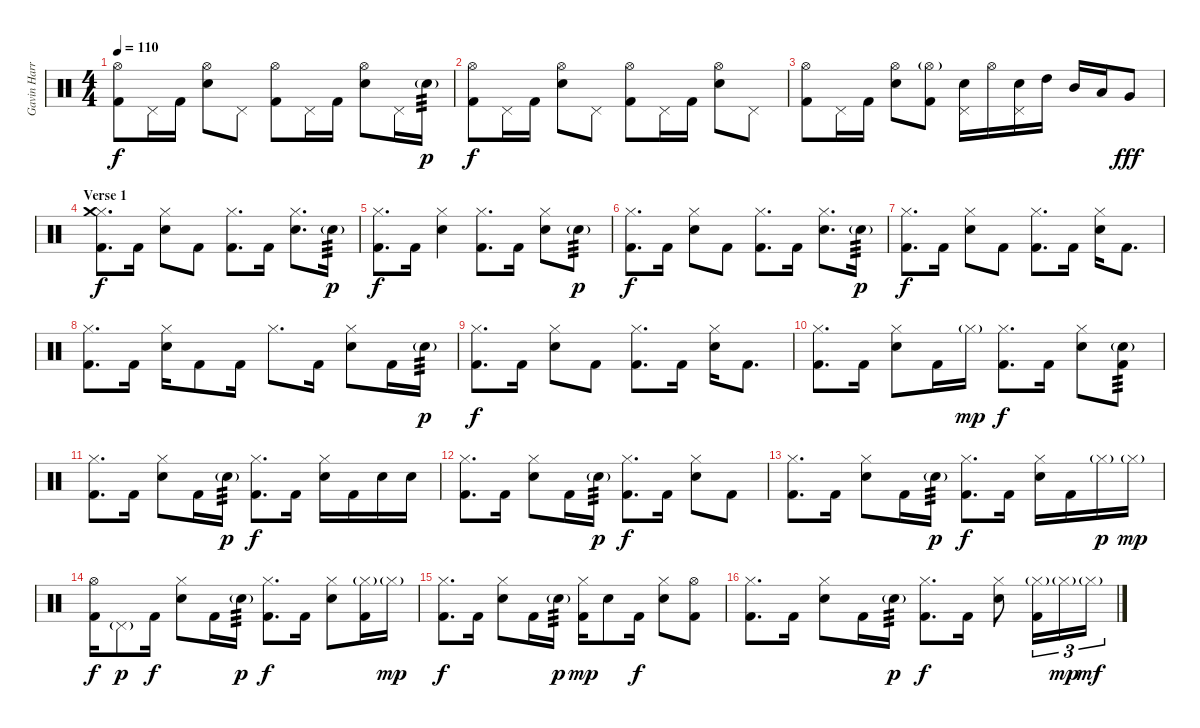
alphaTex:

\track ("Gavin Harrison - Drums" "Gavin Harr") {instrument percussion}
\staff {score}
\articulation defaults
\ts (4 4)
\tempo 110
\clef neutral
\ks c
("Hi-Hat (open)" "Kick (hit) 2").8{dy f} "Pedal Hi-Hat (hit)".16 "Kick (hit) 2".16 ("Hi-Hat (open)" "Electric Snare (hit)").8 "Pedal Hi-Hat (hit)".8 ("Hi-Hat (open)" "Kick (hit) 2").8 "Pedal Hi-Hat (hit)".16 "Kick (hit) 2".16 ("Hi-Hat (open)" "Electric Snare (hit)").8 "Pedal Hi-Hat (hit)".16 "Electric Snare (hit)"{g}.16{tp 3 dy p} |
("Hi-Hat (open)" "Kick (hit) 2").8{dy f} "Pedal Hi-Hat (hit)".16 "Kick (hit) 2".16 ("Hi-Hat (open)" "Electric Snare (hit)").8 "Pedal Hi-Hat (hit)".8 ("Hi-Hat (open)" "Kick (hit) 2").8 "Pedal Hi-Hat (hit)".16 "Kick (hit) 2".16 ("Hi-Hat (open)" "Electric Snare (hit)").8 "Pedal Hi-Hat (hit)".8 |
("Hi-Hat (open)" "Kick (hit) 2").8 "Pedal Hi-Hat (hit)".16 "Kick (hit) 2".16 ("Hi-Hat (open)" "Electric Snare (hit)").8 ("Hi-Hat (open)"{g} "Kick (hit) 2").8 ("Pedal Hi-Hat (hit)" "Electric Snare (hit)").16 "Hi-Hat (open)".16 ("Pedal Hi-Hat (hit)" "Electric Snare (hit)").16 "High Tom (hit)".16 "Mid Tom (hit)".16 "Low Tom (hit)".16 "Very Low Tom (hit)".8{dy fff} |
\section ("" "Verse 1")
("Hi-Hat (closed)" "Crash medium (hit)" "Kick (hit) 2").8{d dy f} "Kick (hit) 2".16 ("Hi-Hat (closed)" "Electric Snare (hit)").8 "Kick (hit) 2".8 ("Hi-Hat (closed)" "Kick (hit) 2").8{d} "Kick (hit) 2".16 ("Hi-Hat (closed)" "Electric Snare (hit)").8{d} "Electric Snare (hit)"{g}.16{tp 3 dy p} |
("Hi-Hat (closed)" "Kick (hit) 2").8{d dy f} "Kick (hit) 2".16 ("Hi-Hat (closed)" "Electric Snare (hit)").4 ("Hi-Hat (closed)" "Kick (hit) 2").8{d} "Kick (hit) 2".16 ("Hi-Hat (closed)" "Electric Snare (hit)").8 "Electric Snare (hit)"{g}.8{tp 3 dy p} |
("Hi-Hat (closed)" "Kick (hit) 2").8{d dy f} "Kick (hit) 2".16 ("Hi-Hat (closed)" "Electric Snare (hit)").8 "Kick (hit) 2".8 ("Hi-Hat (closed)" "Kick (hit) 2").8{d} "Kick (hit) 2".16 ("Hi-Hat (closed)" "Electric Snare (hit)").8{d} "Electric Snare (hit)"{g}.16{tp 3 dy p} |
("Hi-Hat (closed)" "Kick (hit) 2").8{d dy f} "Kick (hit) 2".16 ("Hi-Hat (closed)" "Electric Snare (hit)").8 "Kick (hit) 2".8 ("Hi-Hat (closed)" "Kick (hit) 2").8{d} "Kick (hit) 2".16 ("Hi-Hat (closed)" "Electric Snare (hit)").16 "Kick (hit) 2".8{d} |
("Hi-Hat (closed)" "Kick (hit) 2").8{d} "Kick (hit) 2".16 ("Hi-Hat (closed)" "Electric Snare (hit)").16 "Kick (hit) 2".8 "Kick (hit) 2".16 "Hi-Hat (closed)".8{d} "Kick (hit) 2".16 ("Hi-Hat (closed)" "Electric Snare (hit)").8 "Kick (hit) 2".16 "Electric Snare (hit)"{g}.16{tp 3 dy p} |
("Hi-Hat (closed)" "Kick (hit) 2").8{d dy f} "Kick (hit) 2".16 ("Hi-Hat (closed)" "Electric Snare (hit)").8 "Kick (hit) 2".8 ("Hi-Hat (closed)" "Kick (hit) 2").8{d} "Kick (hit) 2".16 ("Hi-Hat (closed)" "Electric Snare (hit)").16 "Kick (hit) 2".8{d} |
("Hi-Hat (closed)" "Kick (hit) 2").8{d} "Kick (hit) 2".16 ("Hi-Hat (closed)" "Electric Snare (hit)").8 "Kick (hit) 2".16 "Hi-Hat (closed)"{g}.16{dy mp} ("Hi-Hat (closed)" "Kick (hit) 2").8{d dy f} "Kick (hit) 2".16 ("Hi-Hat (closed)" "Electric Snare (hit)").8 ("Electric Snare (hit)"{g} "Kick (hit) 2").8{tp 3} |
("Hi-Hat (closed)" "Kick (hit) 2").8{d} "Kick (hit) 2".16 ("Hi-Hat (closed)" "Electric Snare (hit)").8 "Kick (hit) 2".16 "Electric Snare (hit)"{g}.16{tp 3 dy p} ("Hi-Hat (closed)" "Kick (hit) 2").8{d dy f} "Kick (hit) 2".16 ("Hi-Hat (closed)" "Electric Snare (hit)").16 "Kick (hit) 2".16 "Electric Snare (hit)".16 "Electric Snare (hit)".16 |
("Hi-Hat (closed)" "Kick (hit) 2").8{d} "Kick (hit) 2".16 ("Hi-Hat (closed)" "Electric Snare (hit)").8 "Kick (hit) 2".16 "Electric Snare (hit)"{g}.16{tp 3 dy p} ("Hi-Hat (closed)" "Kick (hit) 2").8{d dy f} "Kick (hit) 2".16 ("Hi-Hat (closed)" "Electric Snare (hit)").8 "Kick (hit) 2".8 |
("Hi-Hat (closed)" "Kick (hit) 2").8{d} "Kick (hit) 2".16 ("Hi-Hat (closed)" "Electric Snare (hit)").8 "Kick (hit) 2".16 "Electric Snare (hit)"{g}.16{tp 3 dy p} ("Hi-Hat (closed)" "Kick (hit) 2").8{d dy f} "Kick (hit) 2".16 ("Hi-Hat (closed)" "Electric Snare (hit)").16 "Kick (hit) 2".16 "Hi-Hat (closed)"{g}.16{dy p} "Hi-Hat (closed)"{g}.16{dy mp} |
("Hi-Hat (open)" "Kick (hit) 2").16{dy f} "Pedal Hi-Hat (hit)"{g}.8{dy p} "Kick (hit) 2".16{dy f} ("Hi-Hat (closed)" "Electric Snare (hit)").8 "Kick (hit) 2".16 "Electric Snare (hit)"{g}.16{tp 3 dy p} ("Hi-Hat (closed)" "Kick (hit) 2").8{d dy f} "Kick (hit) 2".16 ("Hi-Hat (closed)" "Electric Snare (hit)").8 ("Hi-Hat (closed)"{g} "Kick (hit) 2").16 "Hi-Hat (closed)"{g}.16{dy mp} |
("Hi-Hat (closed)" "Kick (hit) 2").8{d dy f} "Kick (hit) 2".16 ("Hi-Hat (closed)" "Electric Snare (hit)").8 "Kick (hit) 2".16 "Electric Snare (hit)"{g}.16{tp 3 dy p} ("Hi-Hat (closed)" "Kick (hit) 2").16{dy mp} "Electric Snare (hit)".8 "Kick (hit) 2".16{dy f} ("Hi-Hat (closed)" "Electric Snare (hit)").8 ("Hi-Hat (open)" "Kick (hit) 2").8 |
("Hi-Hat (closed)" "Kick (hit) 2").8{d} "Kick (hit) 2".16 ("Hi-Hat (closed)" "Electric Snare (hit)").8 "Kick (hit) 2".16 "Electric Snare (hit)"{g}.16{tp 3 dy p} ("Hi-Hat (closed)" "Kick (hit) 2").8{d dy f} "Kick (hit) 2".16 ("Hi-Hat (closed)" "Electric Snare (hit)").8 ("Hi-Hat (closed)"{g} "Kick (hit) 2").16{tu (3 2)} "Hi-Hat (closed)"{g}.16{tu (3 2) dy mp} "Hi-Hat (closed)"{g}.16{tu (3 2) dy mf}
